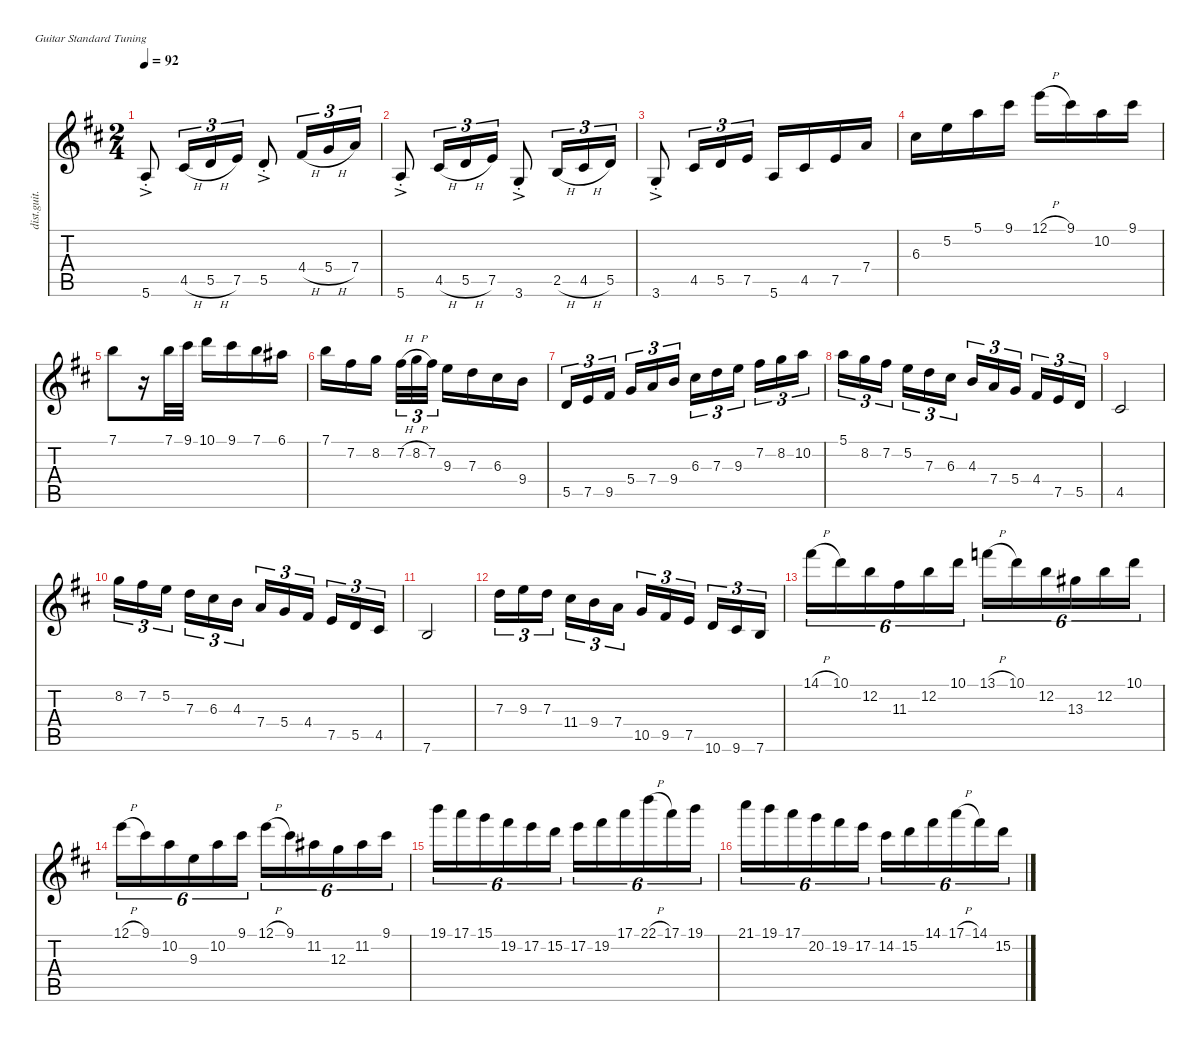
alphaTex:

\defaultSystemsLayout 4
\hideDynamics
\bracketExtendMode nobrackets
\otherSystemsTrackNameOrientation horizontal
\track ("Jason Beecker Lead 2" "dist.guit.") {instrument distortionguitar}
\staff {score tabs}
\tuning (E4 B3 G3 D3 A2 E2)
\ts (2 4)
\tempo 92
\clef g2
\ks d
5.6{ac st acc forcenatural}.8{dy mp beam Up} 4.5{h acc #}.16{tu (3 2) dy mf beam Up} 5.5{h acc forcenatural}.16{tu (3 2) beam Up} 7.5{acc forcenatural}.16{tu (3 2) beam Up} 5.5{ac st acc forcenatural}.8{dy mp beam Up} 4.4{h acc #}.16{tu (3 2) dy mf beam Up} 5.4{h acc forcenatural}.16{tu (3 2) beam Up} 7.4{acc forcenatural}.16{tu (3 2) beam Up} |
5.6{ac st acc forcenatural}.8{dy mp beam Up} 4.5{h acc #}.16{tu (3 2) dy mf beam Up} 5.5{h acc forcenatural}.16{tu (3 2) beam Up} 7.5{acc forcenatural}.16{tu (3 2) beam Up} 3.6{ac st acc forcenatural}.8{dy mp beam Up} 2.5{h acc forcenatural}.16{tu (3 2) dy mf beam Up} 4.5{h acc #}.16{tu (3 2) beam Up} 5.5{acc forcenatural}.16{tu (3 2) beam Up} |
3.6{ac st acc forcenatural}.8{dy mp beam Up} 4.5{acc #}.16{tu (3 2) dy mf beam Up} 5.5{acc forcenatural}.16{tu (3 2) beam Up} 7.5{acc forcenatural}.16{tu (3 2) beam Up} 5.6{acc forcenatural}.16{beam Up} 4.5{acc #}.16{beam Up} 7.5{acc forcenatural}.16{beam Up} 7.4{acc forcenatural}.16{beam Up} |
6.3{acc #}.16{beam Down} 5.2{acc forcenatural}.16{beam Down} 5.1{acc forcenatural}.16{beam Down} 9.1{acc #}.16{beam Down} 12.1{h acc forcenatural}.16{beam Down} 9.1{acc #}.16{beam Down} 10.2{acc forcenatural}.16{beam Down} 9.1{acc #}.16{beam Down} |
7.1{acc forcenatural}.8{beam Down} r.16{beam Down} 7.1{acc forcenatural}.32{beam Down} 9.1{acc #}.32{beam Down} 10.1{acc forcenatural}.16{beam Down} 9.1{acc #}.16{beam Down} 7.1{acc forcenatural}.16{beam Down} 6.1{acc #}.16{beam Down} |
7.1{acc forcenatural}.16{beam Down} 7.2{acc #}.16{beam Down} 8.2{acc forcenatural}.16{beam Down} 7.2{h acc #}.32{tu (3 2) beam Down} 8.2{h acc forcenatural}.32{tu (3 2) beam Down} 7.2{acc #}.32{tu (3 2) beam Down} 9.3{acc forcenatural}.16{beam Down} 7.3{acc forcenatural}.16{beam Down} 6.3{acc #}.16{beam Down} 9.4{acc forcenatural}.16{beam Down} |
5.5{acc forcenatural}.16{tu (3 2) beam Up} 7.5{acc forcenatural}.16{tu (3 2) beam Up} 9.5{acc #}.16{tu (3 2) beam Up} 5.4{acc forcenatural}.16{tu (3 2) beam Up} 7.4{acc forcenatural}.16{tu (3 2) beam Up} 9.4{acc forcenatural}.16{tu (3 2) beam Up} 6.3{acc #}.16{tu (3 2) beam Down} 7.3{acc forcenatural}.16{tu (3 2) beam Down} 9.3{acc forcenatural}.16{tu (3 2) beam Down} 7.2{acc #}.16{tu (3 2) beam Down} 8.2{acc forcenatural}.16{tu (3 2) beam Down} 10.2{acc forcenatural}.16{tu (3 2) beam Down} |
5.1{acc forcenatural}.16{tu (3 2) beam Down} 8.2{acc forcenatural}.16{tu (3 2) beam Down} 7.2{acc #}.16{tu (3 2) beam Down} 5.2{acc forcenatural}.16{tu (3 2) beam Down} 7.3{acc forcenatural}.16{tu (3 2) beam Down} 6.3{acc #}.16{tu (3 2) beam Down} 4.3{acc forcenatural}.16{tu (3 2) beam Up} 7.4{acc forcenatural}.16{tu (3 2) beam Up} 5.4{acc forcenatural}.16{tu (3 2) beam Up} 4.4{acc #}.16{tu (3 2) beam Up} 7.5{acc forcenatural}.16{tu (3 2) beam Up} 5.5{acc forcenatural}.16{tu (3 2) beam Up} |
4.5{acc #}.2{beam Up} |
8.2{acc forcenatural}.16{tu (3 2) beam Down} 7.2{acc #}.16{tu (3 2) beam Down} 5.2{acc forcenatural}.16{tu (3 2) beam Down} 7.3{acc forcenatural}.16{tu (3 2) beam Down} 6.3{acc #}.16{tu (3 2) beam Down} 4.3{acc forcenatural}.16{tu (3 2) beam Down} 7.4{acc forcenatural}.16{tu (3 2) beam Up} 5.4{acc forcenatural}.16{tu (3 2) beam Up} 4.4{acc #}.16{tu (3 2) beam Up} 7.5{acc forcenatural}.16{tu (3 2) beam Up} 5.5{acc forcenatural}.16{tu (3 2) beam Up} 4.5{acc #}.16{tu (3 2) beam Up} |
7.6{acc forcenatural}.2{beam Up} |
7.3{acc forcenatural}.16{tu (3 2) beam Down} 9.3{acc forcenatural}.16{tu (3 2) beam Down} 7.3{acc forcenatural}.16{tu (3 2) beam Down} 11.4{acc #}.16{tu (3 2) beam Down} 9.4{acc forcenatural}.16{tu (3 2) beam Down} 7.4{acc forcenatural}.16{tu (3 2) beam Down} 10.5{acc forcenatural}.16{tu (3 2) beam Up} 9.5{acc #}.16{tu (3 2) beam Up} 7.5{acc forcenatural}.16{tu (3 2) beam Up} 10.6{acc forcenatural}.16{tu (3 2) beam Up} 9.6{acc #}.16{tu (3 2) beam Up} 7.6{acc forcenatural}.16{tu (3 2) beam Up} |
14.1{h acc #}.16{tu (6 4) beam Down} 10.1{acc forcenatural}.16{tu (6 4) beam Down} 12.2{acc forcenatural}.16{tu (6 4) beam Down} 11.3{acc #}.16{tu (6 4) beam Down} 12.2{acc forcenatural}.16{tu (6 4) beam Down} 10.1{acc forcenatural}.16{tu (6 4) beam Down} 13.1{h acc forcenatural}.16{tu (6 4) beam Down} 10.1{acc forcenatural}.16{tu (6 4) beam Down} 12.2{acc forcenatural}.16{tu (6 4) beam Down} 13.3{acc #}.16{tu (6 4) beam Down} 12.2{acc forcenatural}.16{tu (6 4) beam Down} 10.1{acc forcenatural}.16{tu (6 4) beam Down} |
12.1{h acc forcenatural}.16{tu (6 4) beam Down} 9.1{acc #}.16{tu (6 4) beam Down} 10.2{acc forcenatural}.16{tu (6 4) beam Down} 9.3{acc forcenatural}.16{tu (6 4) beam Down} 10.2{acc forcenatural}.16{tu (6 4) beam Down} 9.1{acc #}.16{tu (6 4) beam Down} 12.1{h acc forcenatural}.16{tu (6 4) beam Down} 9.1{acc #}.16{tu (6 4) beam Down} 11.2{acc #}.16{tu (6 4) beam Down} 12.3{acc forcenatural}.16{tu (6 4) beam Down} 11.2{acc #}.16{tu (6 4) beam Down} 9.1{acc #}.16{tu (6 4) beam Down} |
19.1{acc forcenatural}.16{tu (6 4) beam Down} 17.1{acc forcenatural}.16{tu (6 4) beam Down} 15.1{acc forcenatural}.16{tu (6 4) beam Down} 19.2{acc #}.16{tu (6 4) beam Down} 17.2{acc forcenatural}.16{tu (6 4) beam Down} 15.2{acc forcenatural}.16{tu (6 4) beam Down} 17.2{acc forcenatural}.16{tu (6 4) beam Down} 19.2{acc #}.16{tu (6 4) beam Down} 17.1{acc forcenatural}.16{tu (6 4) beam Down} 22.1{h acc forcenatural}.16{tu (6 4) beam Down} 17.1{acc forcenatural}.16{tu (6 4) beam Down} 19.1{acc forcenatural}.16{tu (6 4) beam Down} |
21.1{acc #}.16{tu (6 4) beam Down} 19.1{acc forcenatural}.16{tu (6 4) beam Down} 17.1{acc forcenatural}.16{tu (6 4) beam Down} 20.2{acc forcenatural}.16{tu (6 4) beam Down} 19.2{acc #}.16{tu (6 4) beam Down} 17.2{acc forcenatural}.16{tu (6 4) beam Down} 14.2{acc #}.16{tu (6 4) beam Down} 15.2{acc forcenatural}.16{tu (6 4) beam Down} 14.1{acc #}.16{tu (6 4) beam Down} 17.1{h acc forcenatural}.16{tu (6 4) beam Down} 14.1{acc #}.16{tu (6 4) beam Down} 15.2{acc forcenatural}.16{tu (6 4) beam Down}
